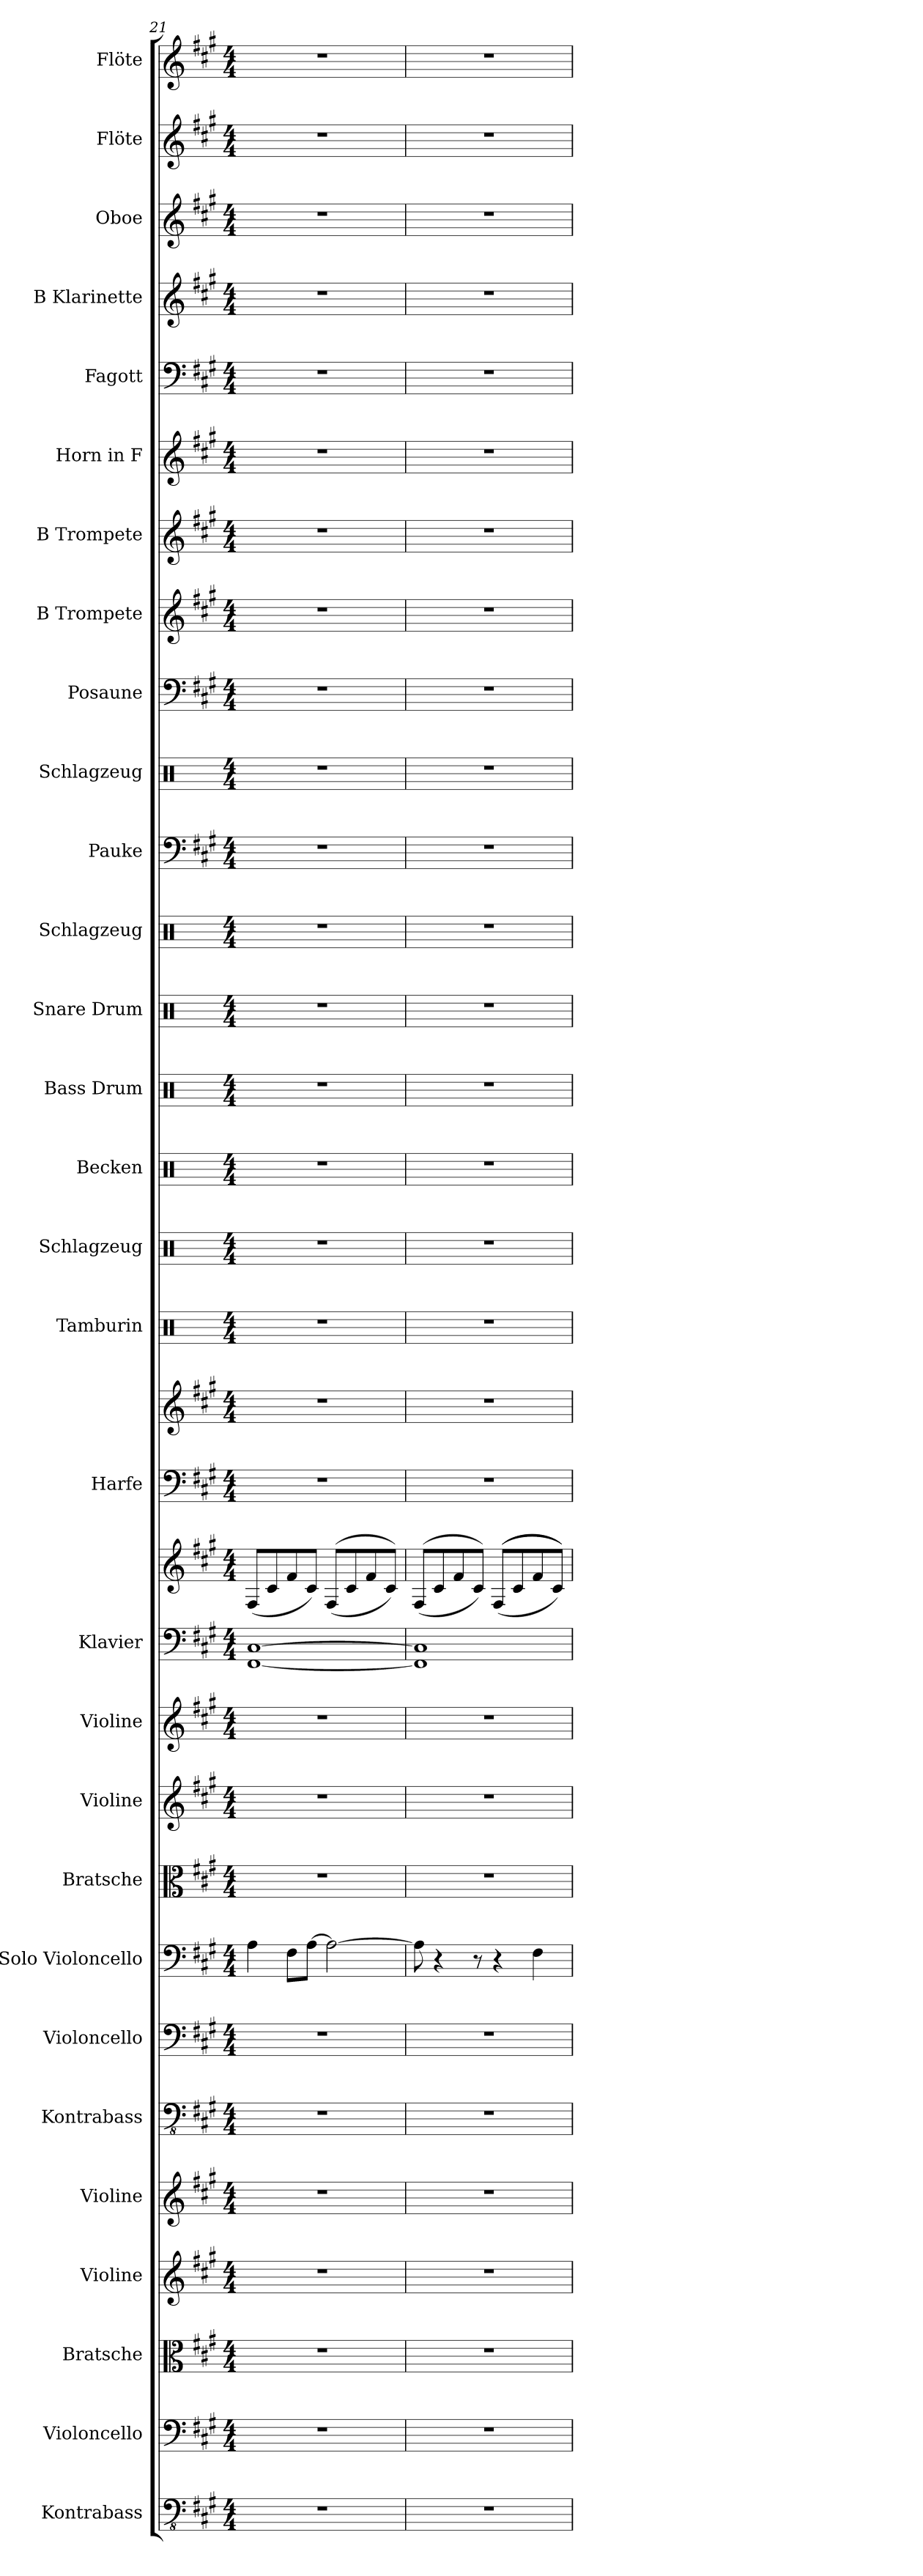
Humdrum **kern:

**kern	**kern	**kern	**kern	**kern	**kern	**kern	**kern	**kern	**kern	**kern	**kern	**kern	**kern	**kern	**kern	**kern	**kern	**kern	**kern	**kern	**kern	**kern	**kern	**kern	**kern	**kern	**kern	**kern	**kern	**kern	**kern
*part30	*part29	*part28	*part27	*part26	*part25	*part24	*part23	*part22	*part21	*part20	*part19	*part19	*part18	*part18	*part17	*part16	*part15	*part14	*part13	*part12	*part11	*part10	*part9	*part8	*part7	*part6	*part5	*part4	*part3	*part2	*part1
*staff32	*staff31	*staff30	*staff29	*staff28	*staff27	*staff26	*staff25	*staff24	*staff23	*staff22	*staff21	*staff20	*staff19	*staff18	*staff17	*staff16	*staff15	*staff14	*staff13	*staff12	*staff11	*staff10	*staff9	*staff8	*staff7	*staff6	*staff5	*staff4	*staff3	*staff2	*staff1
*I"Kontrabass	*I"Violoncello	*I"Bratsche	*I"Violine	*I"Violine	*I"Kontrabass	*I"Violoncello	*I"Solo Violoncello	*I"Bratsche	*I"Violine	*I"Violine	*I"Klavier	*	*I"Harfe	*	*I"Tamburin	*I"Schlagzeug	*I"Becken	*I"Bass Drum	*I"Snare Drum	*I"Schlagzeug	*I"Pauke	*I"Schlagzeug	*I"Posaune	*I"B Trompete	*I"B Trompete	*I"Horn in F	*I"Fagott	*I"B Klarinette	*I"Oboe	*I"Flöte	*I"Flöte
*I'Kb.	*I'Vc.	*I'Bra.	*I'Vl.	*I'Vl.	*I'Kb.	*I'Vc.	*I'Vc.	*I'Bra.	*I'Vl.	*I'Vl.	*I'Klav.	*	*I'Hrf.	*	*I'Tamb.	*I'Slzg.	*I'Bkn.	*I'B. Dr.	*I'Sn. Dr.	*I'Slzg.	*I'Pk.	*I'Slzg.	*I'Psn.	*I'B Tpt.	*I'B Tpt.	*	*I'Fgt.	*I'B Kl.	*I'Ob.	*I'Fl.	*I'Fl.
*clefFv4	*clefF4	*clefC3	*clefG2	*clefG2	*clefFv4	*clefF4	*clefF4	*clefC3	*clefG2	*clefG2	*clefF4	*clefG2	*clefF4	*clefG2	*clefX	*clefX	*clefX	*clefX	*clefX	*clefX	*clefF4	*clefX	*clefF4	*clefG2	*clefG2	*clefG2	*clefF4	*clefG2	*clefG2	*clefG2	*clefG2
*ITrd7c12	*	*	*	*	*ITrd7c12	*	*	*	*	*	*	*	*	*	*	*	*	*	*	*	*	*	*	*ITrd1c2	*ITrd1c2	*ITrd4c7	*	*ITrd1c2	*	*	*
*k[f#c#g#]	*k[f#c#g#]	*k[f#c#g#]	*k[f#c#g#]	*k[f#c#g#]	*k[f#c#g#]	*k[f#c#g#]	*k[f#c#g#]	*k[f#c#g#]	*k[f#c#g#]	*k[f#c#g#]	*k[f#c#g#]	*k[f#c#g#]	*k[f#c#g#]	*k[f#c#g#]	*k[]	*k[]	*k[]	*k[]	*k[]	*k[]	*k[f#c#g#]	*k[]	*k[f#c#g#]	*k[f#]	*k[f#]	*k[f#c#]	*k[f#c#g#]	*k[f#]	*k[f#c#g#]	*k[f#c#g#]	*k[f#c#g#]
*M4/4	*M4/4	*M4/4	*M4/4	*M4/4	*M4/4	*M4/4	*M4/4	*M4/4	*M4/4	*M4/4	*M4/4	*M4/4	*M4/4	*M4/4	*M4/4	*M4/4	*M4/4	*M4/4	*M4/4	*M4/4	*M4/4	*M4/4	*M4/4	*M4/4	*M4/4	*M4/4	*M4/4	*M4/4	*M4/4	*M4/4	*M4/4
=21	=21	=21	=21	=21	=21	=21	=21	=21	=21	=21	=21	=21	=21	=21	=21	=21	=21	=21	=21	=21	=21	=21	=21	=21	=21	=21	=21	=21	=21	=21	=21
1r	1r	1r	1r	1r	1r	1r	4A\	1r	1r	1r	[1FF# [1C#	(8F#/L	1r	1r	1r	1r	1r	1r	1r	1r	1r	1r	1r	1r	1r	1r	1r	1r	1r	1r	1r
.	.	.	.	.	.	.	.	.	.	.	.	8c#/	.	.	.	.	.	.	.	.	.	.	.	.	.	.	.	.	.	.	.
.	.	.	.	.	.	.	8F#\L	.	.	.	.	8f#/	.	.	.	.	.	.	.	.	.	.	.	.	.	.	.	.	.	.	.
.	.	.	.	.	.	.	[8A\J	.	.	.	.	8c#/J)	.	.	.	.	.	.	.	.	.	.	.	.	.	.	.	.	.	.	.
.	.	.	.	.	.	.	2A\_	.	.	.	.	((8F#/L	.	.	.	.	.	.	.	.	.	.	.	.	.	.	.	.	.	.	.
.	.	.	.	.	.	.	.	.	.	.	.	8c#/	.	.	.	.	.	.	.	.	.	.	.	.	.	.	.	.	.	.	.
.	.	.	.	.	.	.	.	.	.	.	.	8f#/	.	.	.	.	.	.	.	.	.	.	.	.	.	.	.	.	.	.	.
.	.	.	.	.	.	.	.	.	.	.	.	8c#/J))	.	.	.	.	.	.	.	.	.	.	.	.	.	.	.	.	.	.	.
=22	=22	=22	=22	=22	=22	=22	=22	=22	=22	=22	=22	=22	=22	=22	=22	=22	=22	=22	=22	=22	=22	=22	=22	=22	=22	=22	=22	=22	=22	=22	=22
1r	1r	1r	1r	1r	1r	1r	8A\]	1r	1r	1r	1FF#] 1C#]	((8F#/L	1r	1r	1r	1r	1r	1r	1r	1r	1r	1r	1r	1r	1r	1r	1r	1r	1r	1r	1r
.	.	.	.	.	.	.	4r	.	.	.	.	8c#/	.	.	.	.	.	.	.	.	.	.	.	.	.	.	.	.	.	.	.
.	.	.	.	.	.	.	.	.	.	.	.	8f#/	.	.	.	.	.	.	.	.	.	.	.	.	.	.	.	.	.	.	.
.	.	.	.	.	.	.	8r	.	.	.	.	8c#/J))	.	.	.	.	.	.	.	.	.	.	.	.	.	.	.	.	.	.	.
.	.	.	.	.	.	.	4r	.	.	.	.	(((8F#/L	.	.	.	.	.	.	.	.	.	.	.	.	.	.	.	.	.	.	.
.	.	.	.	.	.	.	.	.	.	.	.	8c#/	.	.	.	.	.	.	.	.	.	.	.	.	.	.	.	.	.	.	.
.	.	.	.	.	.	.	4F#\	.	.	.	.	8f#/	.	.	.	.	.	.	.	.	.	.	.	.	.	.	.	.	.	.	.
.	.	.	.	.	.	.	.	.	.	.	.	8c#/J)))	.	.	.	.	.	.	.	.	.	.	.	.	.	.	.	.	.	.	.
=	=	=	=	=	=	=	=	=	=	=	=	=	=	=	=	=	=	=	=	=	=	=	=	=	=	=	=	=	=	=	=
*-	*-	*-	*-	*-	*-	*-	*-	*-	*-	*-	*-	*-	*-	*-	*-	*-	*-	*-	*-	*-	*-	*-	*-	*-	*-	*-	*-	*-	*-	*-	*-
